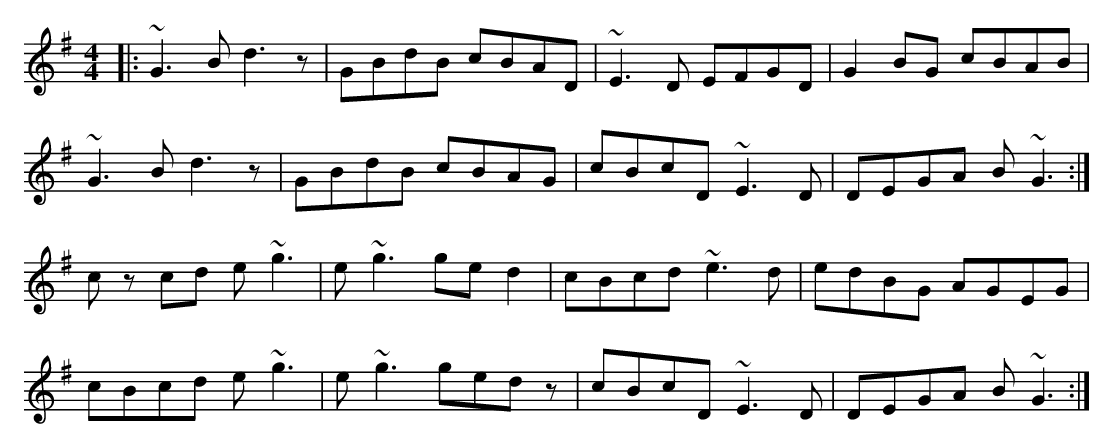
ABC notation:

X:1
M:4/4
K:G
|:~G3B d3z|GBdB cBAD|~E3D EFGD|G2BG cBAB|
~G3B d3z|GBdB cBAG|cBcD ~E3D|DEGA B~G3:|
c zcd e~g3|e~g3 ged2|cBcd ~e3d|edBG AGEG|
cBcd e~g3|e~g3 gedz|cBcD ~E3D|DEGA B~G3:|
